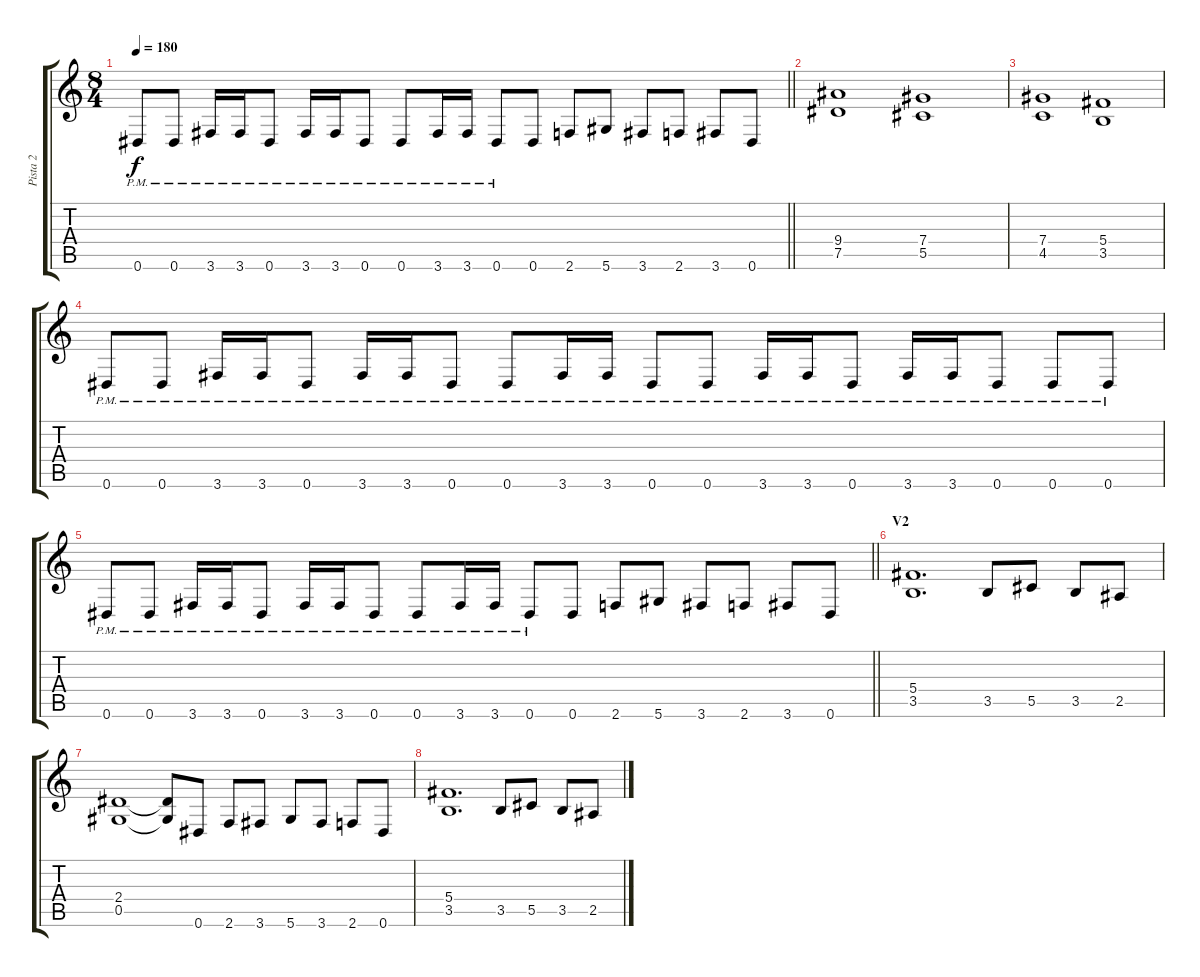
\track ("Pista 2" "Pista 2") {instrument distortionguitar}
\staff {score tabs}
\tuning (Eb4 Bb3 Gb3 Db3 Ab2 Eb2) {hide}
\ts (8 4)
\tempo 180
\clef g2
\barLineRight lightlight
\ks c
0.6{pm}.8{dy f} 0.6{pm}.8 3.6{pm}.16 3.6{pm}.16 0.6{pm}.8 3.6{pm}.16 3.6{pm}.16 0.6{pm}.8 0.6{pm}.8 3.6{pm}.16 3.6{pm}.16 0.6{pm}.8 0.6.8 2.6.8 5.6.8 3.6.8 2.6.8 3.6.8 0.6.8 |
(9.4 7.5).1 (7.4 5.5).1 |
(7.4 4.5).1 (5.4 3.5).1 |
0.6{pm}.8 0.6{pm}.8 3.6{pm}.16 3.6{pm}.16 0.6{pm}.8 3.6{pm}.16 3.6{pm}.16 0.6{pm}.8 0.6{pm}.8 3.6{pm}.16 3.6{pm}.16 0.6{pm}.8 0.6{pm}.8 3.6{pm}.16 3.6{pm}.16 0.6{pm}.8 3.6{pm}.16 3.6{pm}.16 0.6{pm}.8 0.6{pm}.8 0.6{pm}.8 |
\barLineRight lightlight
0.6{pm}.8 0.6{pm}.8 3.6{pm}.16 3.6{pm}.16 0.6{pm}.8 3.6{pm}.16 3.6{pm}.16 0.6{pm}.8 0.6{pm}.8 3.6{pm}.16 3.6{pm}.16 0.6{pm}.8 0.6.8 2.6.8 5.6.8 3.6.8 2.6.8 3.6.8 0.6.8 |
\section ("" "V2")
(5.4 3.5).1{d} 3.5.8 5.5.8 3.5.8 2.5.8 |
(2.4 0.5).1 (2.4{t} 0.5{t}).8 0.6.8 2.6.8 3.6.8 5.6.8 3.6.8 2.6.8 0.6.8 |
(5.4 3.5).1{d} 3.5.8 5.5.8 3.5.8 2.5.8
